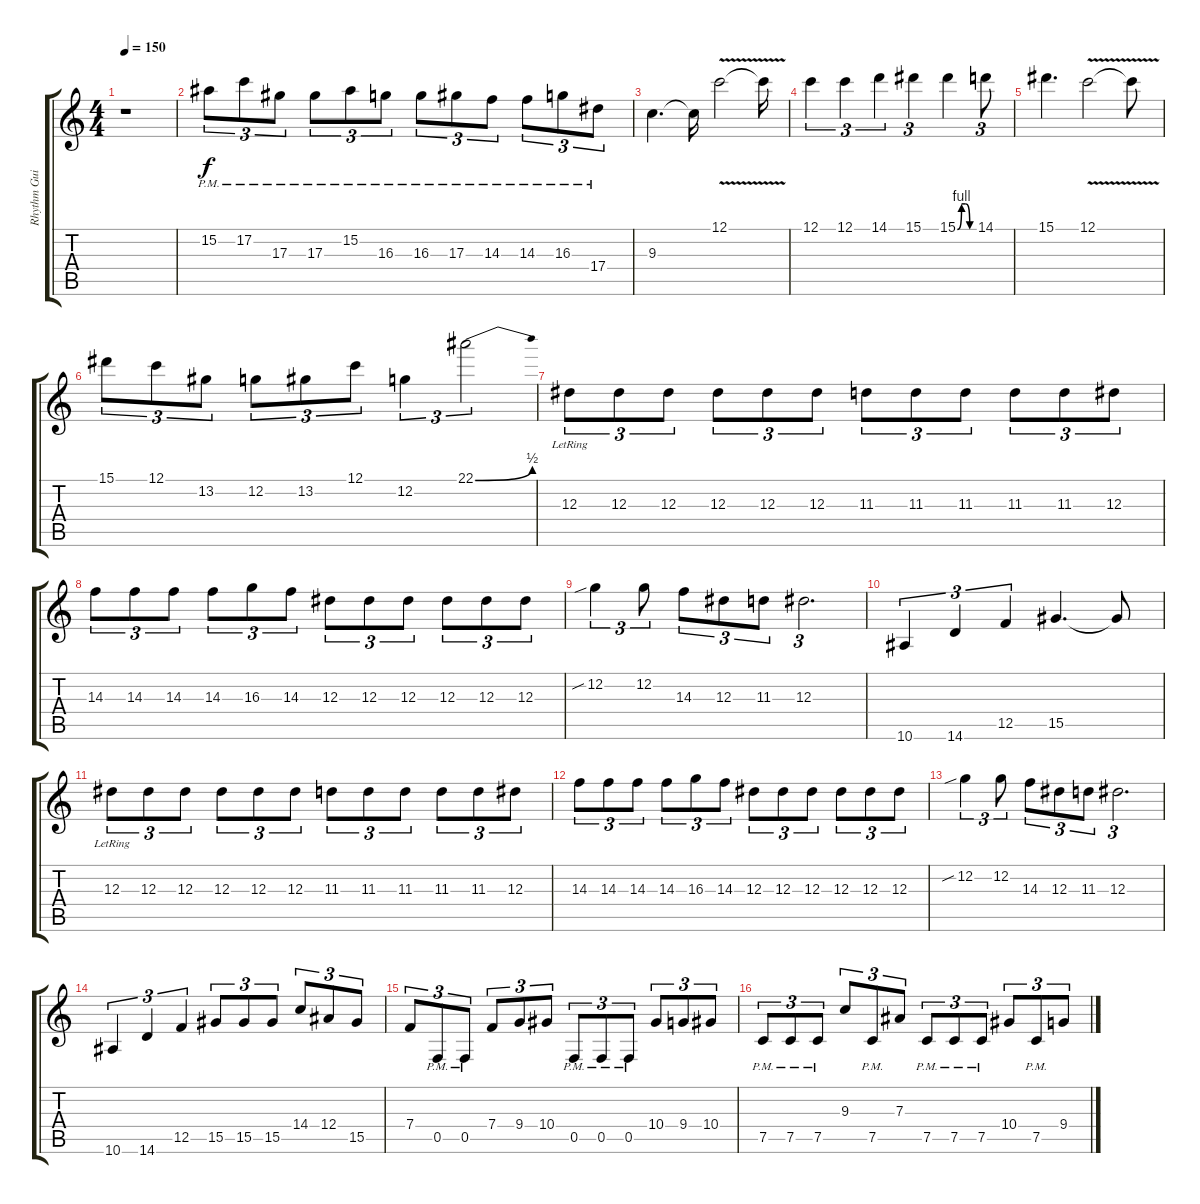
\track ("Rhythm Guitar" "Rhythm Gui") {instrument distortionguitar}
\staff {score tabs}
\tuning (C4 G3 Eb3 Bb2 F2 C2) {hide}
\ts (4 4)
\tempo 150
\clef g2
\ks c
r.1{dy f} |
15.2{pm}.8{tu (3 2) volume 12} 17.2{pm}.8{tu (3 2)} 17.3{pm}.8{tu (3 2)} 17.3{pm}.8{tu (3 2)} 15.2{pm}.8{tu (3 2)} 16.3{pm}.8{tu (3 2)} 16.3{pm}.8{tu (3 2)} 17.3{pm}.8{tu (3 2)} 14.3{pm}.8{tu (3 2)} 14.3{pm}.8{tu (3 2)} 16.3{pm}.8{tu (3 2)} 17.4{pm}.8{tu (3 2)} |
9.3.4{d} 9.3{t}.16 12.1{v}.2 12.1{t}.16 |
12.1.4{tu (3 2)} 12.1.4{tu (3 2)} 14.1.4{tu (3 2)} 15.1.4{tu (3 2)} 15.1{be (custom 0 0 15 4 30 4 45 0 60 0)}.4 14.1.8{tu (3 2)} |
15.1.4{d} 12.1{v}.2 12.1{t}.8 |
15.1.8{tu (3 2)} 12.1.8{tu (3 2)} 13.2.8{tu (3 2)} 12.2.8{tu (3 2)} 13.2.8{tu (3 2)} 12.1.8{tu (3 2)} 12.2.4{tu (3 2)} 22.1{be (bend 0 0 60 2)}.2{tu (3 2)} |
12.3{lr}.8{tu (3 2)} 12.3.8{tu (3 2)} 12.3.8{tu (3 2)} 12.3.8{tu (3 2)} 12.3.8{tu (3 2)} 12.3.8{tu (3 2)} 11.3.8{tu (3 2)} 11.3.8{tu (3 2)} 11.3.8{tu (3 2)} 11.3.8{tu (3 2)} 11.3.8{tu (3 2)} 12.3.8{tu (3 2)} |
14.3.8{tu (3 2)} 14.3.8{tu (3 2)} 14.3.8{tu (3 2)} 14.3.8{tu (3 2)} 16.3.8{tu (3 2)} 14.3.8{tu (3 2)} 12.3.8{tu (3 2)} 12.3.8{tu (3 2)} 12.3.8{tu (3 2)} 12.3.8{tu (3 2)} 12.3.8{tu (3 2)} 12.3.8{tu (3 2)} |
12.2{sib}.4{tu (3 2)} 12.2.8{tu (3 2)} 14.3.8{tu (3 2)} 12.3.8{tu (3 2)} 11.3.8{tu (3 2)} 12.3.2{d tu (3 2)} |
10.6.4{tu (3 2)} 14.6.4{tu (3 2)} 12.5.4{tu (3 2)} 15.5.4{d} 15.5{t}.8 |
12.3{lr}.8{tu (3 2)} 12.3.8{tu (3 2)} 12.3.8{tu (3 2)} 12.3.8{tu (3 2)} 12.3.8{tu (3 2)} 12.3.8{tu (3 2)} 11.3.8{tu (3 2)} 11.3.8{tu (3 2)} 11.3.8{tu (3 2)} 11.3.8{tu (3 2)} 11.3.8{tu (3 2)} 12.3.8{tu (3 2)} |
14.3.8{tu (3 2)} 14.3.8{tu (3 2)} 14.3.8{tu (3 2)} 14.3.8{tu (3 2)} 16.3.8{tu (3 2)} 14.3.8{tu (3 2)} 12.3.8{tu (3 2)} 12.3.8{tu (3 2)} 12.3.8{tu (3 2)} 12.3.8{tu (3 2)} 12.3.8{tu (3 2)} 12.3.8{tu (3 2)} |
12.2{sib}.4{tu (3 2)} 12.2.8{tu (3 2)} 14.3.8{tu (3 2)} 12.3.8{tu (3 2)} 11.3.8{tu (3 2)} 12.3.2{d tu (3 2)} |
10.6.4{tu (3 2)} 14.6.4{tu (3 2)} 12.5.4{tu (3 2)} 15.5.8{tu (3 2)} 15.5.8{tu (3 2)} 15.5.8{tu (3 2)} 14.4.8{tu (3 2)} 12.4.8{tu (3 2)} 15.5.8{tu (3 2)} |
7.4.8{tu (3 2)} 0.5{pm}.8{tu (3 2)} 0.5{pm}.8{tu (3 2)} 7.4.8{tu (3 2)} 9.4.8{tu (3 2)} 10.4.8{tu (3 2)} 0.5{pm}.8{tu (3 2)} 0.5{pm}.8{tu (3 2)} 0.5{pm}.8{tu (3 2)} 10.4.8{tu (3 2)} 9.4.8{tu (3 2)} 10.4.8{tu (3 2)} |
7.5{pm}.8{tu (3 2)} 7.5{pm}.8{tu (3 2)} 7.5{pm}.8{tu (3 2)} 9.3.8{tu (3 2)} 7.5{pm}.8{tu (3 2)} 7.3.8{tu (3 2)} 7.5{pm}.8{tu (3 2)} 7.5{pm}.8{tu (3 2)} 7.5{pm}.8{tu (3 2)} 10.4.8{tu (3 2)} 7.5{pm}.8{tu (3 2)} 9.4.8{tu (3 2)}
